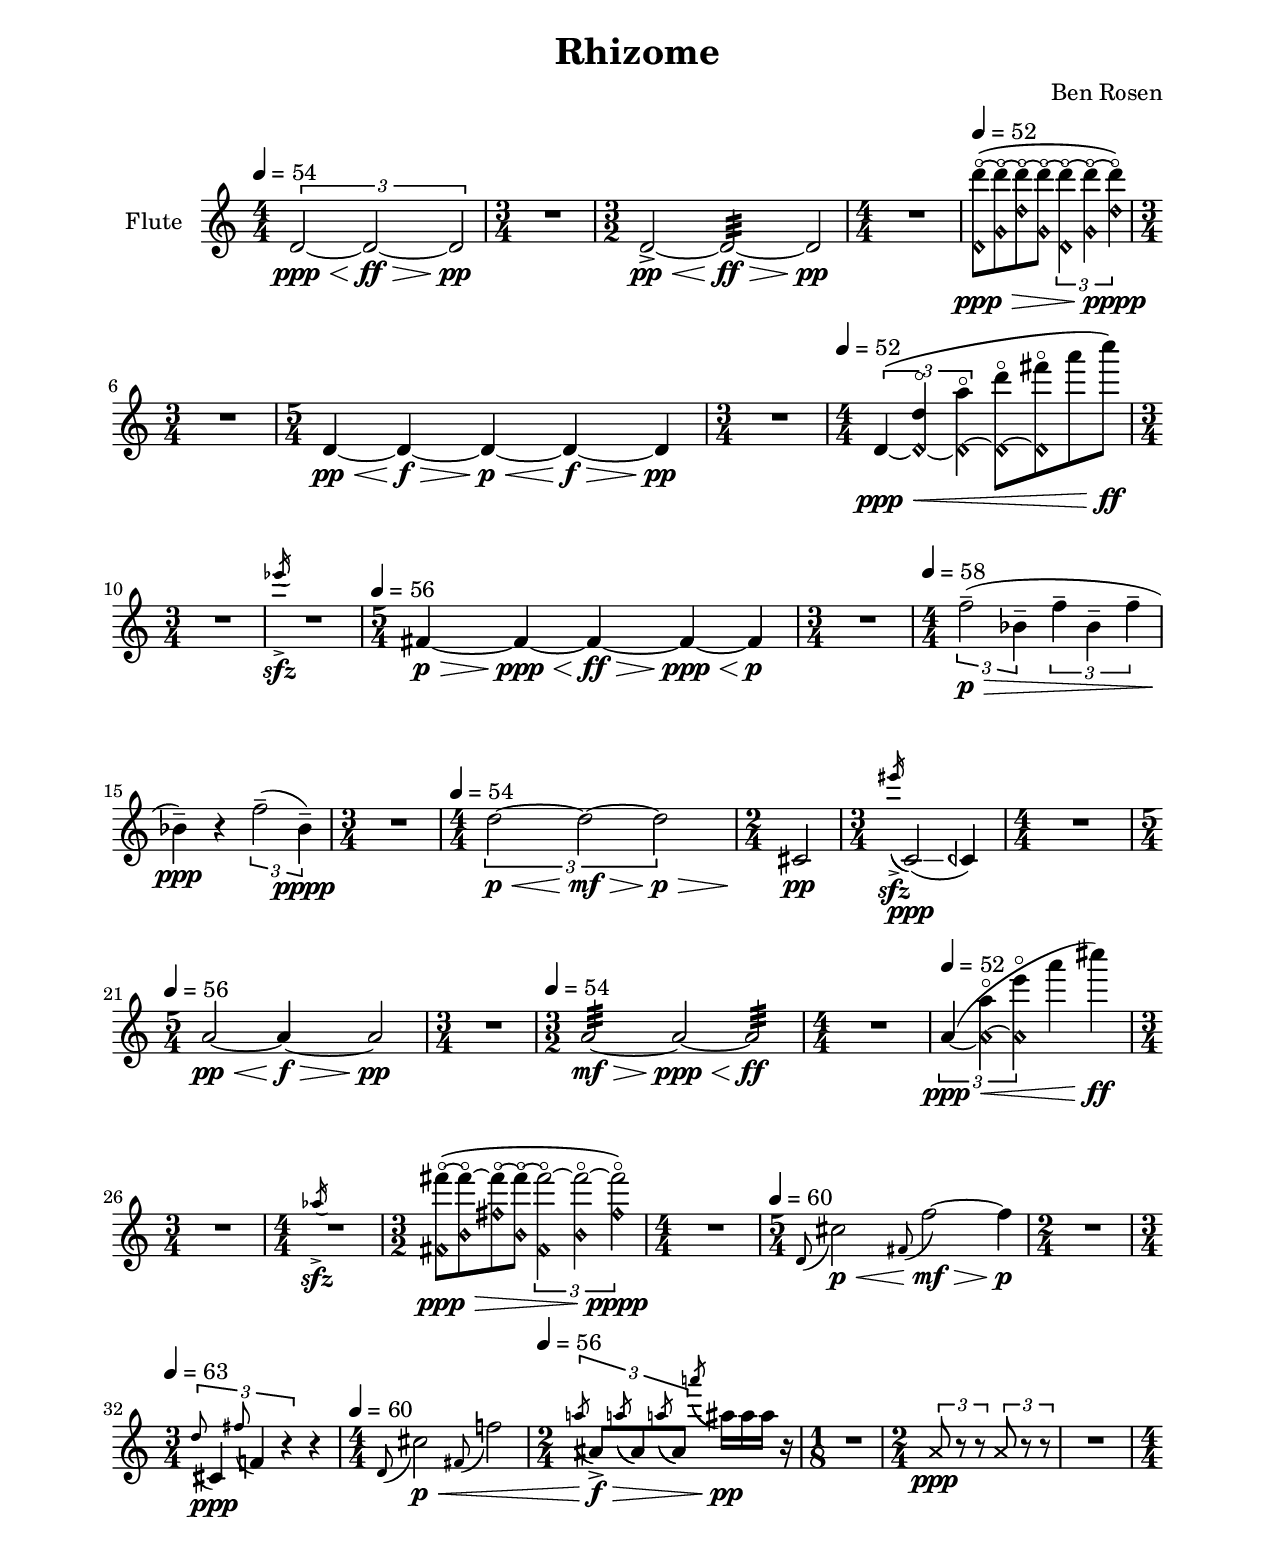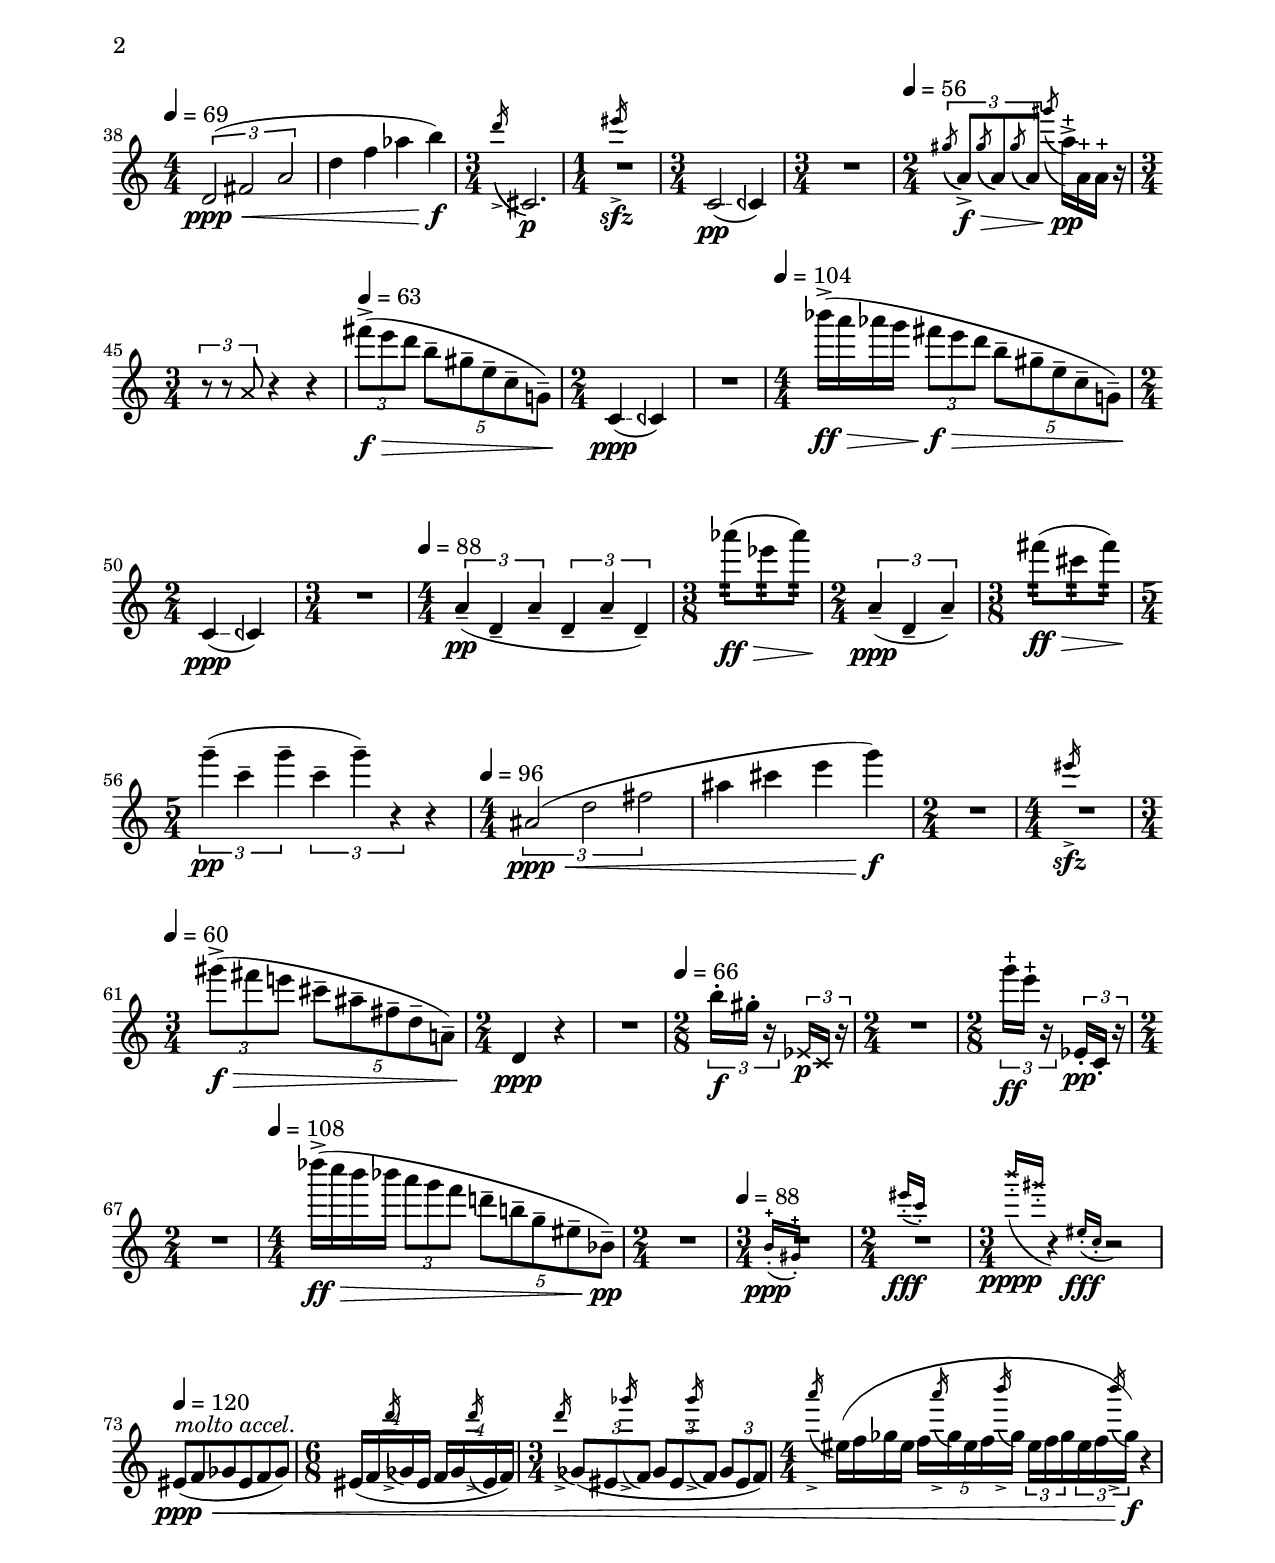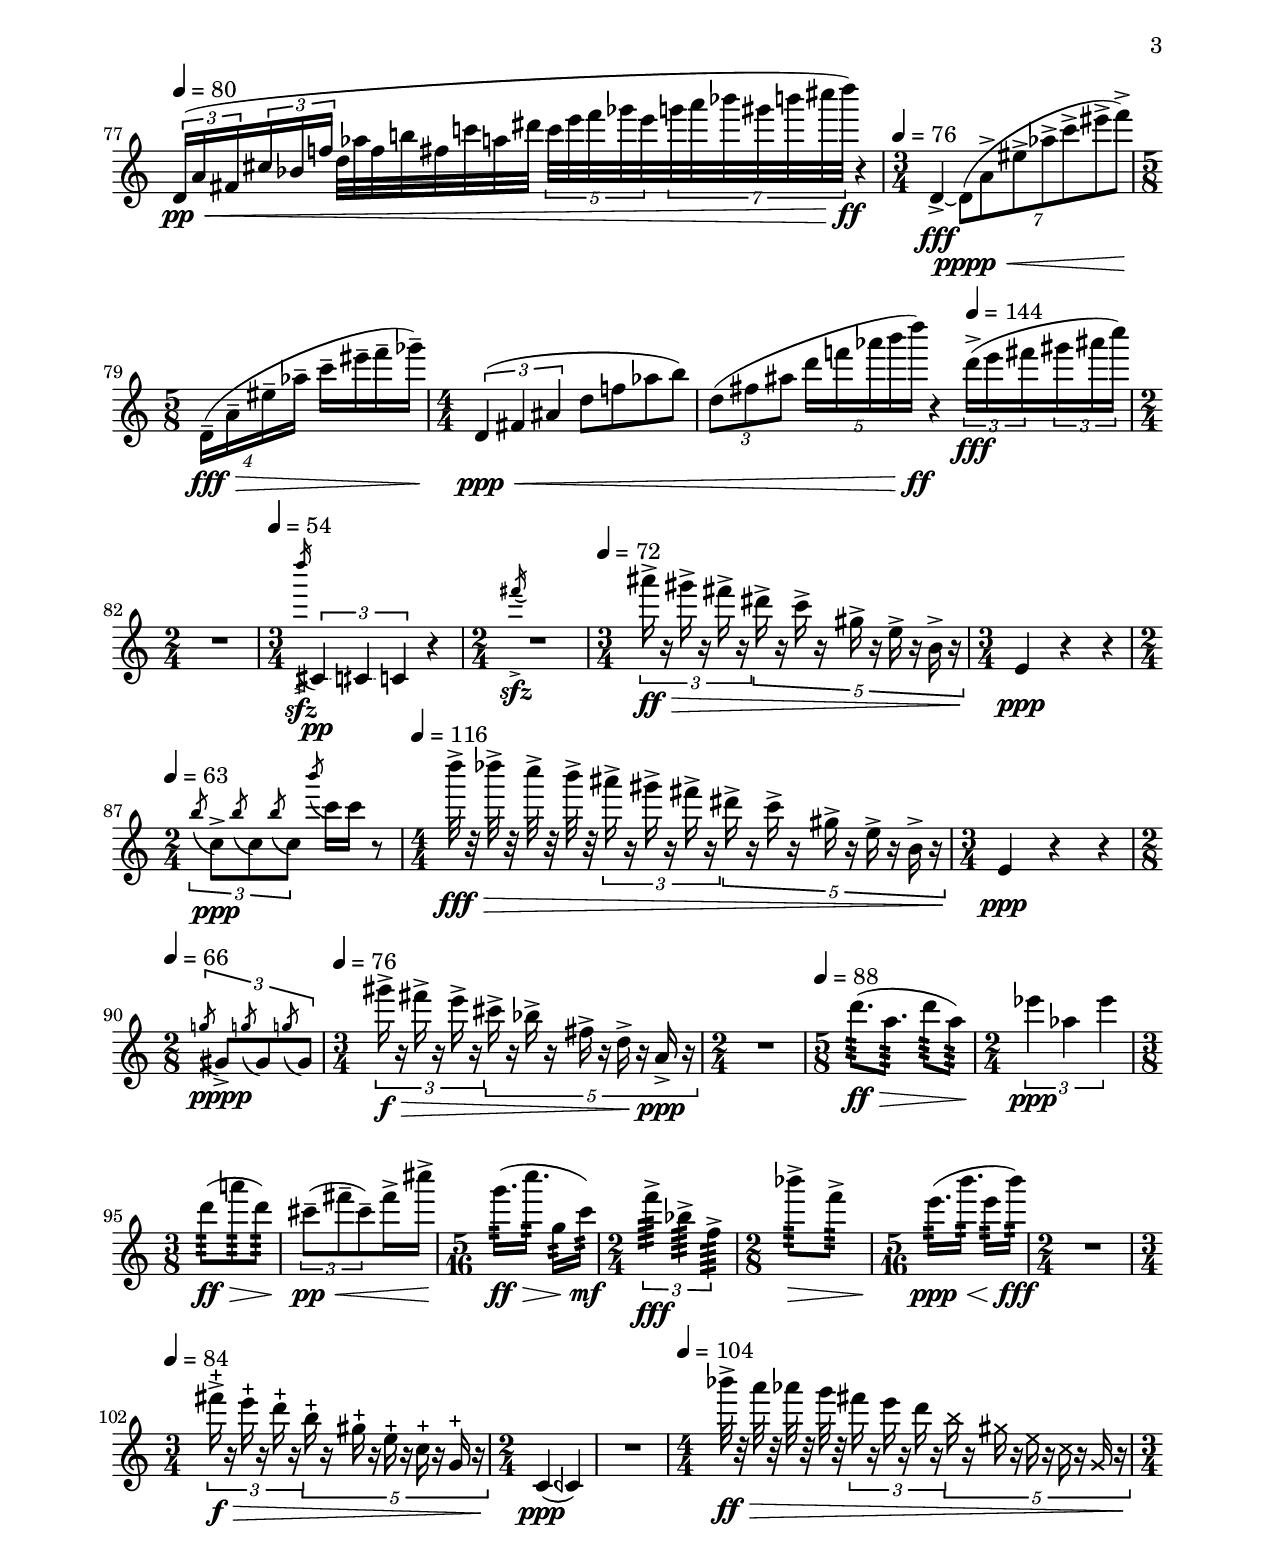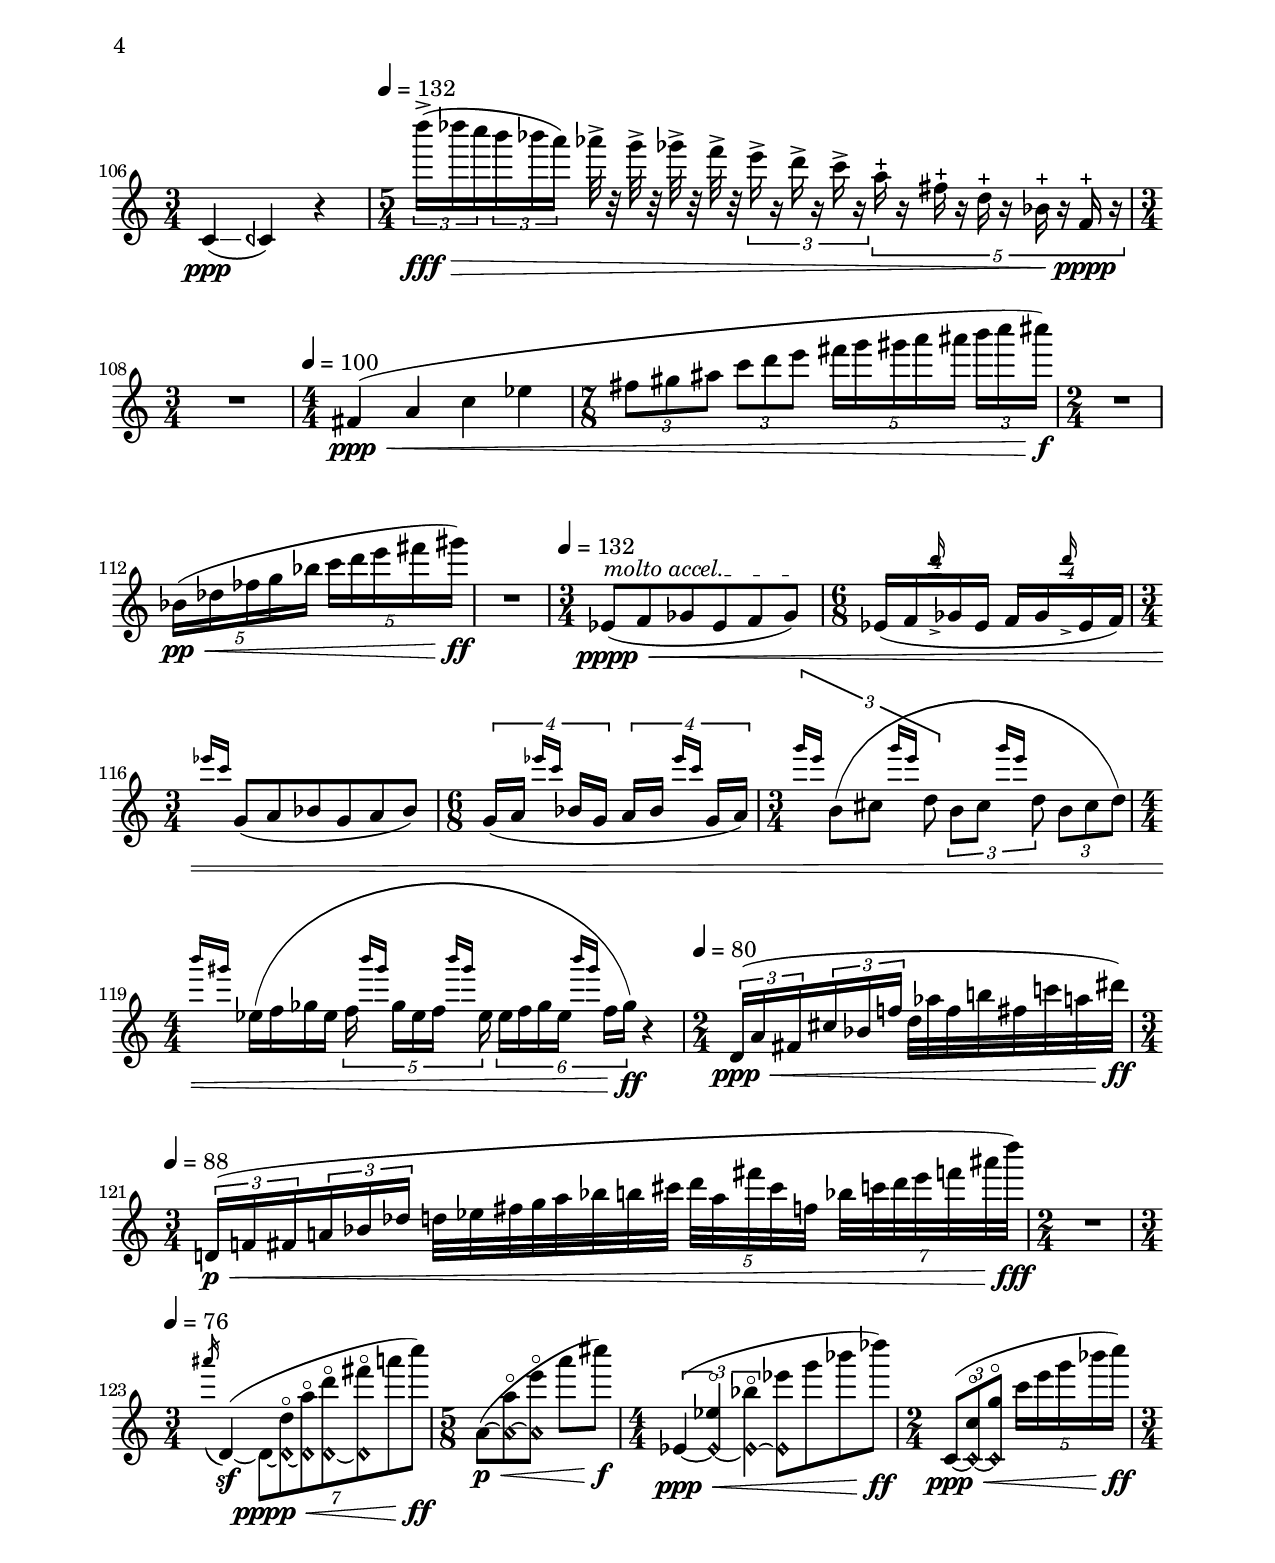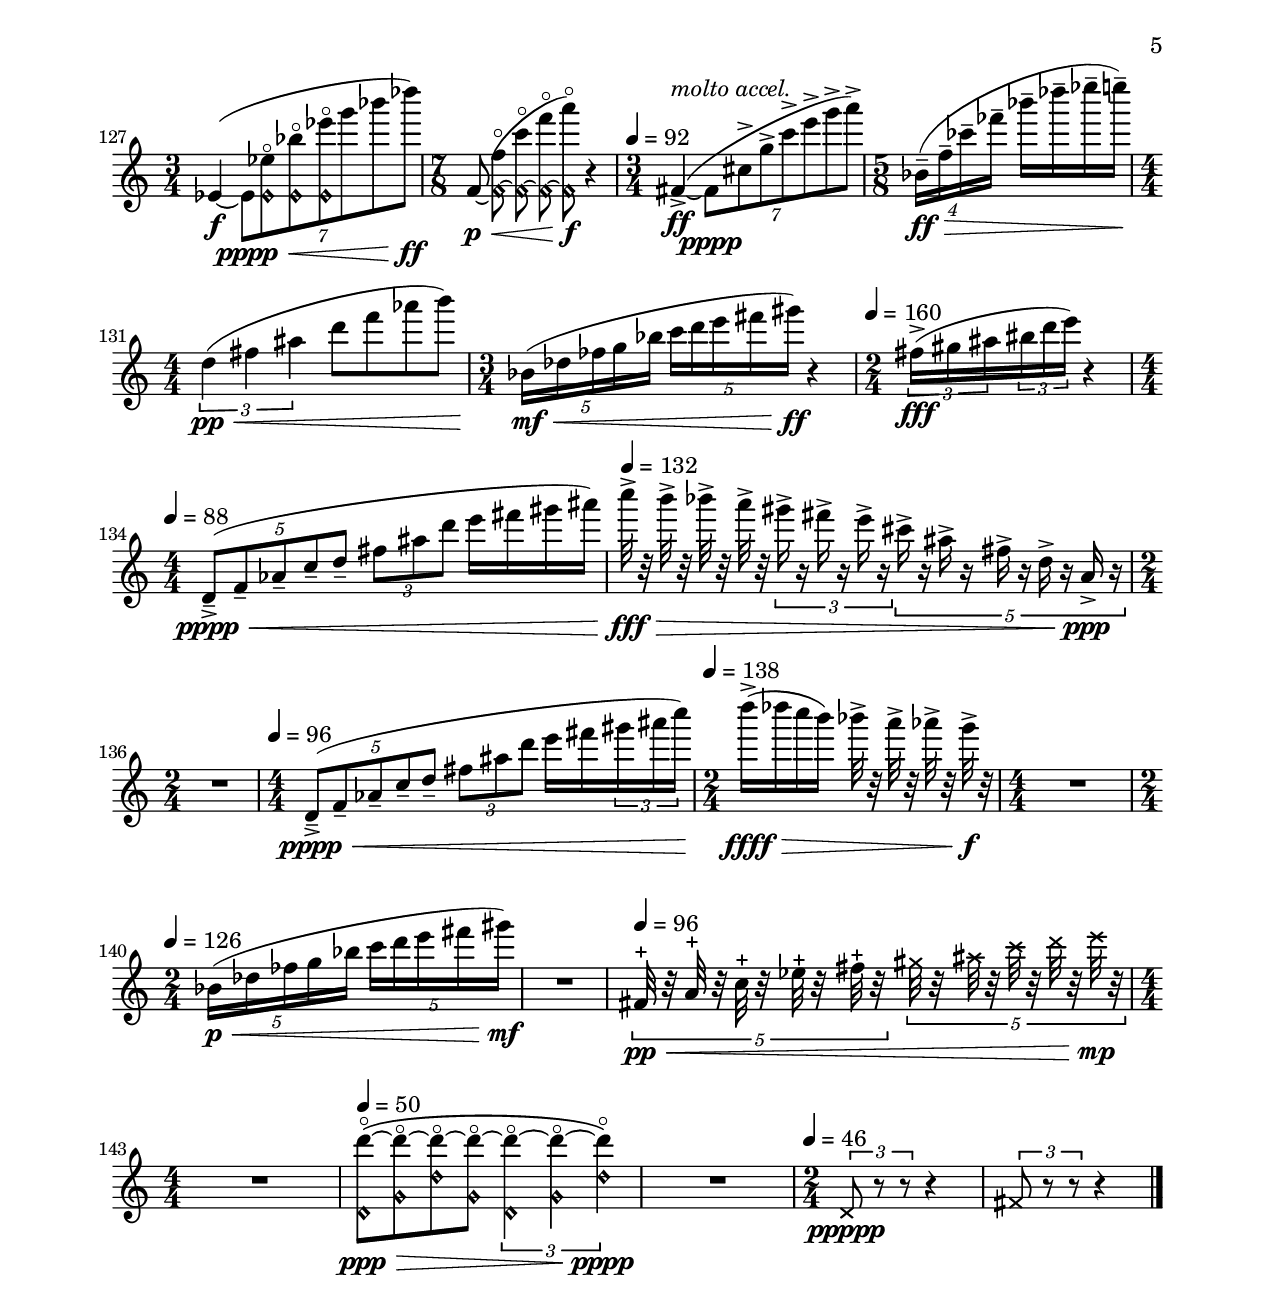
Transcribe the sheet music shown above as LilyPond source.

\version "2.23.82"

\include "settings.ily"
\include "style.ily"

\header {
  title = "Rhizome"
  composer = "Ben Rosen"
}

harmonic_slur =
\shape #'((0 . 0.5) (0 . 0) (0 . 0) (0 . 0.5)) PhrasingSlur

flute = \relative c' {
  \numericTimeSignature
  \time 4/4
  \tempo 4=54

  \tuplet 3/2 { d2~\ppp\< d~\ff\> d\pp } |

  \time 3/4
  R2. |

  \time 3/2
  d2~->\pp\< d:32~\ff\> d\pp |

  \time 4/4
  R1 |

  \tempo 4=52
  \harmonic_slur

  <d''\flageolet d,,\harmonic>8~\ppp\>\(
    <d\flageolet g,,\harmonic>~
    <d\flageolet d,\harmonic>~
    <d\flageolet g,,\harmonic>~
    \tuplet 3/2 {
      <d\flageolet d,,\harmonic>4~
      <d\flageolet g,,\harmonic>~
      <d\flageolet d,\harmonic>\pppp\)
  }  |

  \time 3/4
  R2. |

  \time 5/4

  d,,4~\pp\< d~\f\> d~\p\< d~\f\> d\pp  |

  \time 3/4
  R2. |

  \tempo 4=52
  \time 4/4
  \shape #'((0 . 1) (0 . 0) (0 . 0) (0 . 0)) PhrasingSlur
  \tuplet 3/2 {
    d4~\ppp\<\(
      <d'\flageolet d,\harmonic~>
      <a'\flageolet d,,\harmonic~>
    }
    <d\flageolet d,,\harmonic~>8
    <fs\flageolet d,,\harmonic>
    a c\ff\)

  \time 3/4
  R2. |
  \acciaccatura ef,16->\sfz R2. |

  \tempo 4=56
  \time 5/4

  fs,,4~\p\> fs~\ppp\< fs~\ff\> fs~\ppp\< fs\p |

  \time 3/4
  R2. |

  \tempo 4=58
  \time 4/4
  \tuplet 3/2 { f'2--\p\>( bf,4-- } \tuplet 3/2 { f'-- bf,-- f'-- } |
  bf,--\ppp) r \tuplet 3/2 { f'2--( bf,4--\pppp) } |
  \time 3/4

  R2. |
  \time 4/4

  \tempo 4=54

  \tuplet 3/2 { d2~\p\< d~\mf\> d\p\> } |

  \time 2/4
  cs,2\pp |

  \time 3/4
  \acciaccatura es''16->\sfz( c,,2\ppp \glissando)( cqf4) |

  \time 4/4
  R1 |

  \tempo 4=56
  \time 5/4

  a'2~\pp\< a4~\f\> a2\pp

  \time 3/4
  R2. |

  \tempo 4=54
  \time 3/2
  a2:32~\mf\> a~\ppp\< a:32\ff

  \time 4/4
  R1 |

  \tempo 4=52
  \tuplet 3/2 {
    a4~\ppp\<(
    <a'\flageolet a,\harmonic~>
    <e'\flageolet a,,\harmonic>
  }
  a cs\ff) |

  \time 3/4
  R2. |

  \time 4/4
  \acciaccatura af,16->\sfz R1 |

  \time 3/2
  \harmonic_slur

  <fs'\flageolet fs,,\harmonic>8~\ppp\>\(
    <fs\flageolet b,,\harmonic>~
    <fs\flageolet fs,\harmonic>~
    <fs\flageolet b,,\harmonic>~
    \tuplet 3/2 {
      <fs\flageolet fs,,\harmonic>2~
      <fs\flageolet b,,\harmonic>~
      <fs\flageolet fs,\harmonic>\pppp\)
  } |

  \time 4/4
  R1 |

  \tempo 4=60
  \time 5/4
  \appoggiatura d,,8 cs'2\p\< \appoggiatura fs,8 f'2~\mf\> f4\p |

  \time 2/4
  R2 |

  \tempo 4=63
  \time 3/4
  \tuplet 3/2 { \appoggiatura d8 cs,4\ppp \appoggiatura fs'8 f,!4 r } r

  \tempo 4=60
  \time 4/4
  \appoggiatura d8 cs'2\p\< \appoggiatura fs,8 f'!2 |

  \tempo 4=56
  \time 2/4
  \tuplet 3/2 {
    \acciaccatura a!8( as,8->\f\>)
    \acciaccatura a'!8( as,)
    \acciaccatura a'!8( as,)
  }
  \acciaccatura a''!8( as,16\pp) as as r |

  \time 1/8
  R8 |

  \time 2/4

  \xNotesOn
  \tuplet 3/2 { a,8\ppp r r } \tuplet 3/2 { a r r }
  \xNotesOff |

  R2 |

  \tempo 4=69
  \time 4/4
  \tuplet 3/2 { d,2\ppp\<( fs a } |
  d4 f af b\f) |

  \time 3/4
  \acciaccatura d16->( cs,,2.\p) |

  \time 1/4
  \acciaccatura es''16->\sfz R4 |

  \time 3/4
  c,,2\pp\glissando( cqf4) |

  \time 3/4
  R2. |

  \tempo 4=56
  \time 2/4
  \tuplet 3/2 {
    \acciaccatura gs''8( a,8->\f\>)
    \acciaccatura gs'8( a,)
    \acciaccatura gs'8( a,)
  }
  \acciaccatura gs''8( a,16->-+\pp) a,-+ a-+ r |

  \time 3/4
  \xNotesOn
  \tuplet 3/2 { r8 r a }
  \xNotesOff r4 r |

  \tempo 4=63
  \tuplet 3/2 { fs''8->\f\>( e d } \tuplet 5/4 { b-- gs-- e-- c-- g!--) } |

  \time 2/4
  c,4\ppp( \glissando cqf) |
  R2 |

  \tempo 4=104
  \time 4/4
  bf'''16->\ff\>( a af g
  \tuplet 3/2 { fs8\f\> e d }
  \tuplet 5/4 { b-- gs-- e-- c-- g!--) } |

  \time 2/4
  c,4(\ppp \glissando cqf) |

  \time 3/4
  R2. |

  \tempo 4=88
  \time 4/4
  \tuplet 3/2 { a'4--\pp( d,-- a'--} \tuplet 3/2 { d,-- a'-- d,--) }

  \time 3/8
  af'''8:32\ff\>( ef:32 af:32) |

  \time 2/4
  \tuplet 3/2 { a,,4--\ppp( d,-- a'--) } |

  \time 3/8
  fs''8:32\ff\>( cs:32 fs:32) |

  \time 5/4
  \tuplet 3/2 { g4--\pp( c,-- g'-- } \tuplet 3/2 { c,-- g'--) r } r

  \tempo 4=96
  \time 4/4
  \tuplet 3/2 { as,,2\ppp\<( d fs } |
  as4 cs e g\f) |

  \time 2/4
  R2 |

  \time 4/4
  \acciaccatura es16->\sfz R1 |

  \tempo 4=60
  \time 3/4
  \tuplet 3/2 { gs8->\f\>( fs e! } \tuplet 5/4 { cs-- as-- fs-- d-- a!--) } |

  \time 2/4
  d,4\ppp r |
  R2 |

  \tempo 4=66
  \time 2/8
  \tuplet 3/2 { b''16-.\f gs-. r }
  \xNotesOn
  \tuplet 3/2 { ef,\p c r }
  \xNotesOff

  \time 2/4
  R2 |

  \time 2/8
  \tuplet 3/2 { g'''16-+\ff e-+ r } \tuplet 3/2 { ef,,-.\pp c-. r }

  \time 2/4
  R2 |

  \tempo 4=108
  \time 4/4
  df'''16->\ff\>( c b bf
  \tuplet 3/2 { a8 g f }
  \tuplet 5/4 { d!-- b!-- g-- es-- bf--\pp) } |

  \time 2/4
  R2 |

  \tempo 4 = 88
  \time 3/4
  \acciaccatura { b16-+-.\ppp gs-+-. }
  R2. |

  \time 2/4
  \acciaccatura { es''16-.\fff c-. }
  R2 |

  \time 3/4
  \xNotesOn
  \acciaccatura { b'16-.\pppp gs-. }
  \xNotesOff
  r4 \acciaccatura { es,16-.\fff c-. } r2 |

  \tempo 4 = 120
  \override TextSpanner.bound-details.left.text = "molto accel."
  es,8\ppp\<(\startTextSpan f gf es f gf)\stopTextSpan

  \time 6/8
  \tuplet 4/6 {
    es16( f \acciaccatura d''-> gf,, es
  }
  \tuplet 4/6 {
    f gf \acciaccatura d''-> es,, f)
  } |

  \time 3/4
  \acciaccatura d''16->
  \tuplet 3/2 {
    gf,,8( es
    \acciaccatura gf''16-> f,,8
  }
  \tuplet 3/2 {
    gf8 es \acciaccatura gf''16-> f,,8
  }
  \tuplet 3/2 { gf8 es f) } |

  \time 4/4
  \acciaccatura a''16-> es,16( f gf es
  \tuplet 5/4 {
    f \acciaccatura a'-> gf, es f \acciaccatura b'-> gf,
  }
  \tuplet 3/2 { es f gf }
  \tuplet 3/2 { es f \acciaccatura b'-> gf,\f) } r4 |

  \tempo 4 = 80
  \tuplet 3/2 { d,16\pp\<( a' fs }
  \tuplet 3/2 { cs' bf f'! } d32 af' f b! fs c'! a! ds
  \tuplet 5/4 { c e f gf e }
  \tuplet 7/4 { g a bf gs b! cs d\ff) } r4 |

  \tempo 4 = 76
  \time 3/4
  d,,,->\fff~ \tuplet 7/4 { d8\pppp\<( a'-> es'-> af->  c-> es-> f->) } |

  \time 5/8
  \tuplet 4/6 {d,,16--\fff\>( a'-- es'-- af-- } c-- es-- f-- gf--) |

  \time 4/4
  \tuplet 3/2 { d,,4\ppp\<( fs as } d8 f! af b) |
  \tuplet 3/2 { d,8( fs as } \tuplet 5/4 { d16 f! af b d\ff) } r4

  \tempo 4 = 144
  \tuplet 3/2 { d,16->\fff( e fs } \tuplet 3/2 { gs as c) }

  \time 2/4
  R2 |

  \tempo 4 = 54
  \time 3/4
  \acciaccatura d16->\sfz
  \tuplet 3/2 { cs,,,4\pp\glissando cqs\glissando c! } r4 |

  \time 2/4
  \acciaccatura fs''16->\sfz
  R2 |

  \tempo 4 = 72
  \time 3/4
  \tuplet 3/2 {as16\ff\>-> r gs-> r fs-> r}
  \tuplet 5/4 {ds-> r c-> r gs-> r e-> r b-> r} |

  \time 3/4
  e,4\ppp r r |

  \tempo 4 = 63
  \time 2/4
  \tuplet 3/2 {
    \acciaccatura b''8 c,8\ppp->
    \acciaccatura b' c,
    \acciaccatura b' c,
  }
  \acciaccatura b'' c,16 c r8 |

  \tempo 4 = 116
  \time 4/4
  d'32\fff\>-> r df-> r c-> r b-> r
  \tuplet 3/2 {as16-> r gs-> r fs-> r }
  \tuplet 5/4 { ds-> r c-> r gs-> r e-> r b-> r } |

  \time 3/4
  e,4\ppp r r |

  \tempo 4 = 66
  \time 2/8
  \tuplet 3/2 {
    \acciaccatura g'!8 gs,\pppp-> \acciaccatura g'! gs, \acciaccatura g'! gs,
  } |

  \tempo 4 = 76
  \time 3/4
  \tuplet 3/2 {gs''16\f\>-> r fs-> r e-> r}
  \tuplet 5/4 {cs-> r bf-> r fs-> r d-> r a\ppp-> r} |

  \time 2/4
  R2 |

  \tempo 4 = 88
  \time 5/8
  d'8.:64\ff\>( a:64 d8:64 a:64) |

  \time 2/4
  \tuplet 3/2 {ef'4\ppp af, ef'} |

  \time 3/8
  d8:64\ff\>( a'!:64 d,:64) |
  \tuplet 3/2 {cs--\pp\<( fs-- cs--)} fs16-> cs'-> |

  \time 5/16
  g16.:64\ff\>( c:64 g,16:64[ c:64]\mf) |

  \time 2/4
  \tuplet 3/2 {f4:64\fff-> bf,:64-> f:64->} |

  \time 2/8
  bf'8:64->\>[ f:64->] |

  \time 5/16
  e16.:64\ppp\<( b':64 e,16:64[ b':64\fff)] |

  \time 2/4
  R2 |

  \tempo 4=84
  \time 3/4
  \tuplet 3/2 {fs16\f\>->-+ r e-+ r d-+ r}
  \tuplet 5/4 {b-+ r gs-+ r e-+ r c-+ r g-+ r} |

  \time 2/4
  c,4(\ppp\glissando cqf) |
  R2 |

  \tempo 4=104
  \time 4/4
  bf'''32\ff\>-> r a r af r g r
  \tuplet 3/2 {fs16 r e r d r }
  \tuplet 5/4 {\xNotesOn b r gs r e r c r g r \xNotesOff } |

  \time 3/4
  c,4(\ppp\glissando cqf) r |

  \tempo 4=132
  \time 5/4
  \tuplet 3/2 {d'''16->\fff\>( df c}
  \tuplet 3/2 {b bf a)} af32-> r g-> r gf-> r f-> r
  \tuplet 3/2 {e16-> r d-> r c-> r }
  \tuplet 5/4 {a-+ r fs-+ r d-+ r bf-+ r f\pppp-+ r } |

  \time 3/4
  R2. |

  \tempo 4=100
  \time 4/4
  fs4\ppp\<( a c  ef |

  \time 7/8
  \tuplet 3/2 { fs8 gs as }
  \tuplet 3/2 { c d e }
  \tuplet 5/4 { fs16 g gs a as }
  \tuplet 3/2 { b c cs\f) } |

  \time 2/4
  R2 |
  \tuplet 5/4 { bf,,16\pp\<( df ff g bf } \tuplet 5/4 { c d e fs gs\ff) } |
  R2 |

  \tempo 4=132
  \time 3/4
  \override TextSpanner.bound-details.left.text = "molto accel."
  ef,,8\pppp\<(\startTextSpan f gf ef f gf)\stopTextSpan |

  \time 6/8
  \tuplet 4/6 { ef16( f \grace d''-> gf,, ef }
  \tuplet 4/6 { f gf \grace d''-> ef,, f) } |

  \time 3/4
  \grace {ef'' c} g,8( a bf g a bf) |

  \time 6/8
  \tuplet 4/6 {g16( a \grace {ef'' c} bf, g}
  \tuplet 4/6 {a bf \grace {ef' c} g, a)} |

  \time 3/4
  \tuplet 3/2 {\grace {g'' e} b,8( cs \grace {g''16 e} d,8}
  \tuplet 3/2 {b cs \grace {g''16 e} d,8}
  \tuplet 3/2 {b8 cs d)} |

  \time 4/4
  \grace {b''16 gs} ef,( f gf ef
  \tuplet 5/4 {f \grace {b'16 gs} gf, ef f \grace {b'16 gs} ef,}
  \tuplet 6/4 {ef f gf ef \grace {b''16 gs} f, gf\ff)} r4 |

  \tempo 4=80
  \time 2/4
  \tuplet 3/2 {d,16\ppp\<( a' fs }
  \tuplet 3/2 { cs' bf f'! } d32 af' f b! fs c'! a! ds)\ff |

  \tempo 4=88
  \time 3/4
  \tuplet 3/2 {d,,!16\p\<( f! fs}
  \tuplet 3/2 {a! bf df!} d32 ef fs g a bf b cs
  \tuplet 5/4 {d[ a fs' cs f,]}
  \tuplet 7/4 {bf c d e f as d\fff)} |

  \time 2/4
  R2 |

  \tempo 4=76
  \time 3/4
  \acciaccatura as16 d,,,4\sf~(
  \tuplet 7/4 {
    d8\pppp\<_~
    <d'\flageolet d,\harmonic_~>
    <a'\flageolet d,,\harmonic>
    <d\flageolet d,,\harmonic_~>
    <fs\flageolet d,,\harmonic>
    a c\ff)
  } |

  \time 5/8
  a,,\p\<(~ <a'\flageolet a,\harmonic~> <e'\flageolet a,,\harmonic> a cs\f) |

  \time 4/4
  \tuplet 3/2 {
    ef,,,4\ppp\<(~
    <ef'\flageolet ef,\harmonic~>
    <bf'\flageolet ef,,\harmonic~>
  }
  <ef ef,,\harmonic>8 g bf df\ff) |

  \time 2/4
  \tuplet 3/2 {
    c,,,\ppp\<~(
    <c'\flageolet c,\harmonic~>
    <g'\flageolet c,,\harmonic>
  }
  \tuplet 5/4 { c16 e g bf c\ff) } |

  \time 3/4
  ef,,,4\f~(
  \tuplet 7/4 {
    ef8\pppp\<
    <ef'\flageolet ef,\harmonic>
    <bf'\flageolet ef,,\harmonic>
    <ef\flageolet ef,,\harmonic>
    g bf df\ff)
  } |

  \time 7/8
  f,,,\p\<(~
  <f'\flageolet f,\harmonic~>
  <c'\flageolet f,,\harmonic~>
  <f\flageolet f,,\harmonic~>
  <a\flageolet f,,\harmonic>\f) r4 |

  \tempo 4=92
  \time 3/4
  fs,,->\ff~(^\markup { \italic "molto accel." }
  \tuplet 7/4 { fs8\pppp cs'-> g'-> c-> e-> g-> a->) } |

  \time 5/8
  \tuplet 4/6 { bf,,16--\ff\>( f'-- cf'-- ff-- } bf-- df-- ef-- e--) |

  \time 4/4
  \tuplet 3/2 { d,,4\pp\<( fs as } d8 f af b) |

  \time 3/4
  \tuplet 5/4 { bf,,16\mf\<( df ff g bf } \tuplet 5/4 { c d e fs gs\ff) } r4 |

  \tempo 4=160
  \time 2/4
  \tuplet 3/2 { fs,16->\fff( gs as } \tuplet 3/2 { bs d e) } r4 |

  \tempo 4=88
  \time 4/4
  \tuplet 5/4 { d,,8(--->\pppp\< f-- af-- c-- d-- }
\tuplet 3/2 { fs as d } e16 fs gs as) |

\tempo 4=132
c32->\fff\> r b-> r bf-> r a-> r
\tuplet 3/2 { gs16-> r fs-> r e-> r }
\tuplet 5/4 { cs-> r as-> r fs-> r d-> r a->\ppp r } |

\time 2/4
R2 |

\tempo 4=96
\time 4/4
\tuplet 5/4 {
  d,8--->\pppp\<( f-- af-- c-- d--
}
\tuplet 3/2 { fs as d } e16 fs \tuplet 3/2 { gs as c) } |

\tempo 4=138
\time 2/4
d->\ffff\>( df c b) bf32-> r a-> r af-> r g->\f r |

\time 4/4
R1 |

\tempo 4=126
\time 2/4
\tuplet 5/4 {
  bf,,16\p\<( df ff g bf
}
\tuplet 5/4 { c d e fs gs\mf) } |
R2 |

\tempo 4=96
\tuplet 5/4 {
  fs,,32-+\pp\< r a-+ r c-+ r ef-+ r fs-+ r
}
\tuplet 5/4 {
  \xNotesOn
  gs r as r c r d r e\mp r
  \xNotesOff
} |

\time 4/4
R1 |

\tempo 4=50
<d\flageolet d,,\harmonic>8\ppp\>~\(
  <d\flageolet g,,\harmonic>~
  <d\flageolet d,\harmonic>~
  <d\flageolet g,,\harmonic>~
  \tuplet 3/2 {
    <d\flageolet d,,\harmonic>4~
    <d\flageolet g,,\harmonic>~
    <d\flageolet d,\harmonic>\pppp\)
}  |
R1 |

\tempo 4=46
\time 2/4
\tuplet 3/2 { \xNotesOn d,,8\ppppp r r } r4 |
\tuplet 3/2 { \xNotesOn fs8 r r } r4 |
\bar "|."
}

\layout {
  \override Hairpin.minimum-length = #8
}

\score {
  \new Staff \with {
    instrumentName = "Flute"
  } {
    \flute
  }
}
